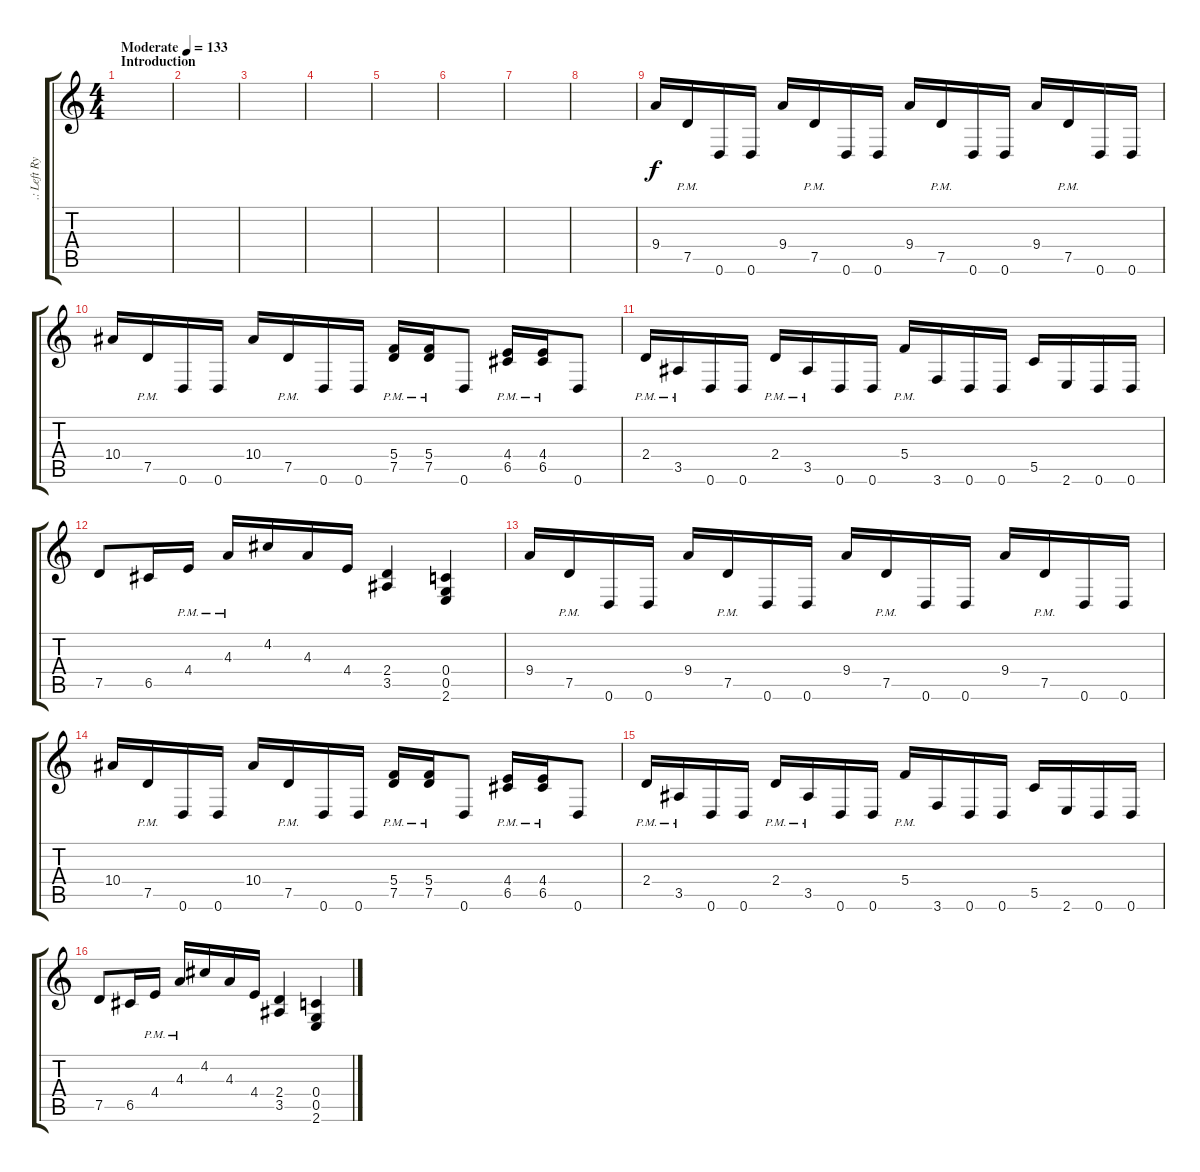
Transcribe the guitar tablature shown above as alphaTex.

\track (".: Left Rythm Guitar :." ".: Left Ry") {instrument distortionguitar}
\staff {score tabs}
\tuning (D4 A3 F3 C3 G2 D2) {hide}
\ts (4 4)
\section ("" "Introduction")
\tempo (133 "Moderate")
\clef g2
\ks c
|
|
|
|
|
|
|
|
9.4.16 7.5{pm}.16 0.6.16 0.6.16 9.4.16 7.5{pm}.16 0.6.16 0.6.16 9.4.16 7.5{pm}.16 0.6.16 0.6.16 9.4.16 7.5{pm}.16 0.6.16 0.6.16 |
10.4.16 7.5{pm}.16 0.6.16 0.6.16 10.4.16 7.5{pm}.16 0.6.16 0.6.16 (5.4 7.5{pm}).16 (5.4 7.5{pm}).16 0.6.8 (4.4 6.5{pm}).16 (4.4 6.5{pm}).16 0.6.8 |
2.4{pm}.16 3.5{pm}.16 0.6.16 0.6.16 2.4{pm}.16 3.5{pm}.16 0.6.16 0.6.16 5.4{pm}.16 3.6.16 0.6.16 0.6.16 5.5.16 2.6.16 0.6.16 0.6.16 |
7.5.8 6.5.16 4.4{pm}.16 4.3{pm}.16 4.2.16 4.3.16 4.4.16 (2.4 3.5).4 (0.4 0.5 2.6).4 |
9.4.16 7.5{pm}.16 0.6.16 0.6.16 9.4.16 7.5{pm}.16 0.6.16 0.6.16 9.4.16 7.5{pm}.16 0.6.16 0.6.16 9.4.16 7.5{pm}.16 0.6.16 0.6.16 |
10.4.16 7.5{pm}.16 0.6.16 0.6.16 10.4.16 7.5{pm}.16 0.6.16 0.6.16 (5.4 7.5{pm}).16 (5.4 7.5{pm}).16 0.6.8 (4.4 6.5{pm}).16 (4.4 6.5{pm}).16 0.6.8 |
2.4{pm}.16 3.5{pm}.16 0.6.16 0.6.16 2.4{pm}.16 3.5{pm}.16 0.6.16 0.6.16 5.4{pm}.16 3.6.16 0.6.16 0.6.16 5.5.16 2.6.16 0.6.16 0.6.16 |
7.5.8 6.5.16 4.4{pm}.16 4.3{pm}.16 4.2.16 4.3.16 4.4.16 (2.4 3.5).4 (0.4 0.5 2.6).4
